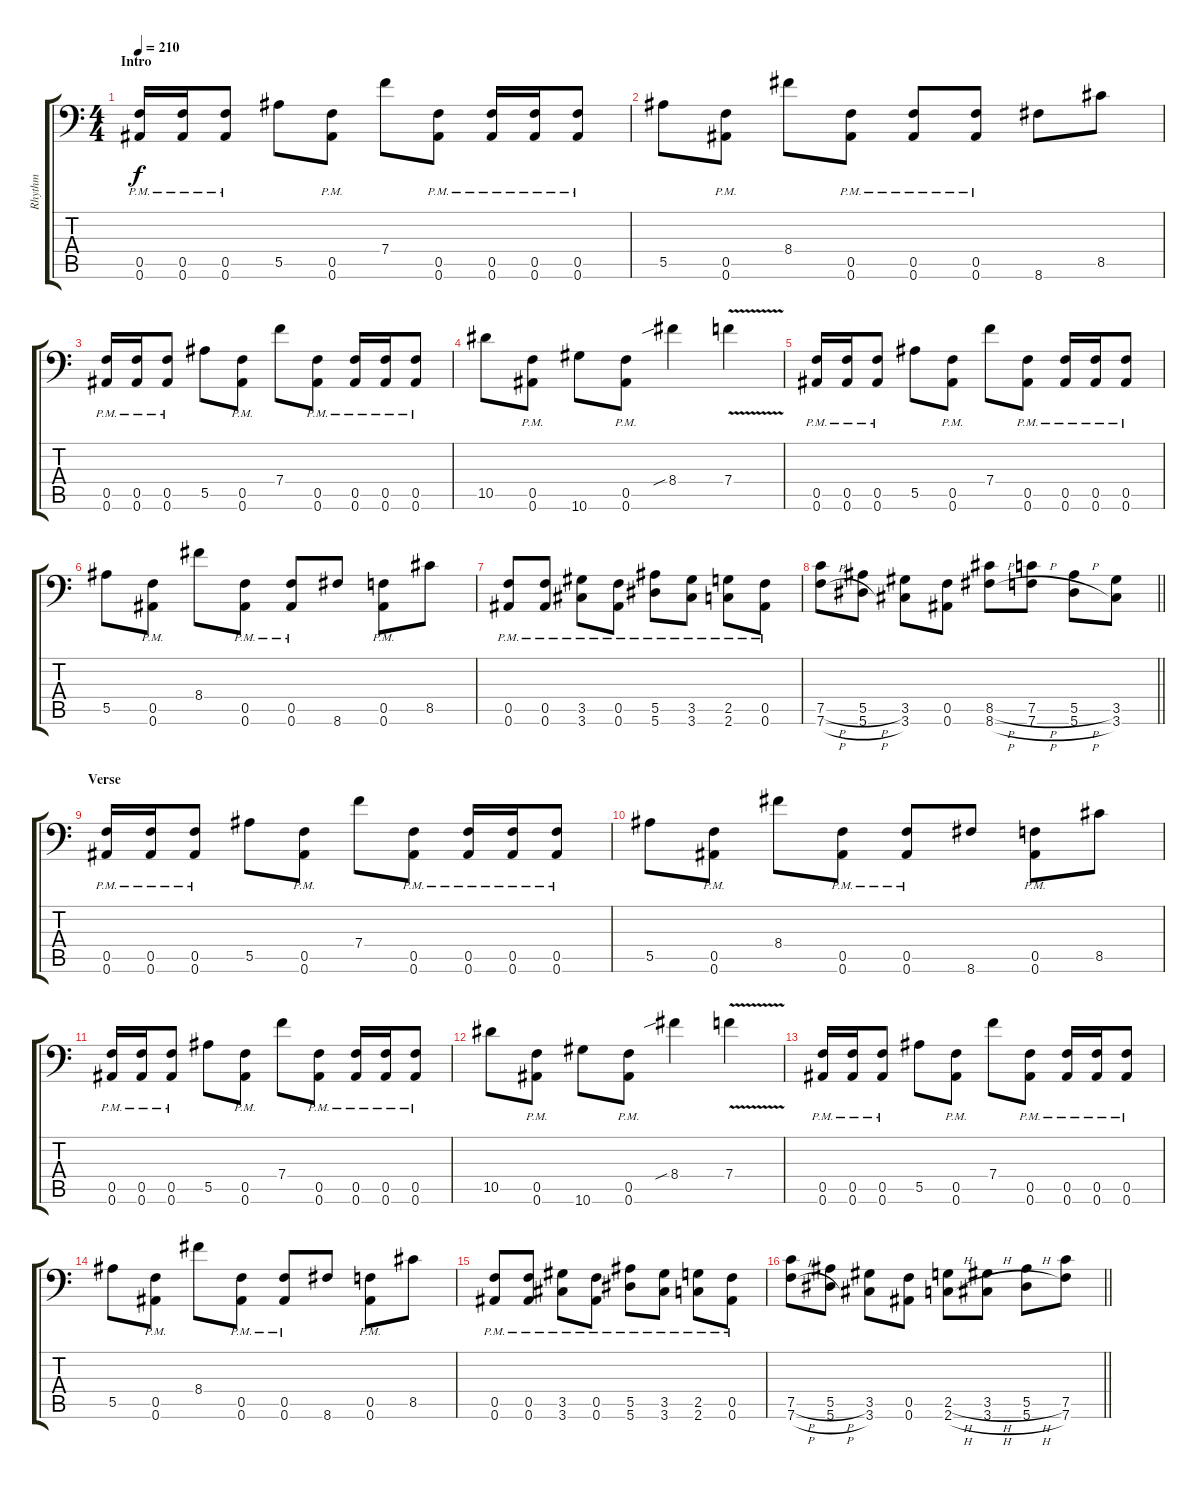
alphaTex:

\track ("Rhythm" "Rhythm") {instrument overdrivenguitar}
\staff {score tabs}
\tuning (C4 G3 Eb3 Bb2 F2 Bb1) {hide}
\ts (4 4)
\section ("" "Intro")
\tempo 210
\clef f4
\ks c
(0.5{pm} 0.6{pm}).16{dy f instrument overdrivenguitar} (0.5{pm} 0.6{pm}).16 (0.5{pm} 0.6{pm}).8 5.5.8 (0.5{pm} 0.6{pm}).8 7.4.8 (0.5{pm} 0.6{pm}).8 (0.5{pm} 0.6{pm}).16 (0.5{pm} 0.6{pm}).16 (0.5{pm} 0.6{pm}).8 |
5.5.8 (0.5{pm} 0.6{pm}).8 8.4.8 (0.5{pm} 0.6{pm}).8 (0.5{pm} 0.6{pm}).8 (0.5{pm} 0.6{pm}).8 8.6.8 8.5.8 |
(0.5{pm} 0.6{pm}).16 (0.5{pm} 0.6{pm}).16 (0.5{pm} 0.6{pm}).8 5.5.8 (0.5{pm} 0.6{pm}).8 7.4.8 (0.5{pm} 0.6{pm}).8 (0.5{pm} 0.6{pm}).16 (0.5{pm} 0.6{pm}).16 (0.5{pm} 0.6{pm}).8 |
10.5.8 (0.5{pm} 0.6{pm}).8 10.6.8 (0.5{pm} 0.6{pm}).8 8.4{sib}.4 7.4{v}.4 |
(0.5{pm} 0.6{pm}).16 (0.5{pm} 0.6{pm}).16 (0.5{pm} 0.6{pm}).8 5.5.8 (0.5{pm} 0.6{pm}).8 7.4.8 (0.5{pm} 0.6{pm}).8 (0.5{pm} 0.6{pm}).16 (0.5{pm} 0.6{pm}).16 (0.5{pm} 0.6{pm}).8 |
5.5.8 (0.5{pm} 0.6{pm}).8 8.4.8 (0.5{pm} 0.6{pm}).8 (0.5{pm} 0.6{pm}).8 8.6.8 (0.5{pm} 0.6{pm}).8 8.5.8 |
(0.5{pm} 0.6{pm}).8 (0.5{pm} 0.6{pm}).8 (3.5{pm} 3.6{pm}).8 (0.5{pm} 0.6{pm}).8 (5.5{pm} 5.6{pm}).8 (3.5 3.6{pm}).8 (2.5{pm} 2.6{pm}).8 (0.5{pm} 0.6{pm}).8 |
\barLineRight lightlight
(7.5{h} 7.6{h}).8 (5.5{h} 5.6{h}).8 (3.5 3.6).8 (0.5 0.6).8 (8.5{h} 8.6{h}).8 (7.5{h} 7.6{h}).8 (5.5{h} 5.6{h}).8 (3.5 3.6).8 |
\section ("" "Verse")
(0.5{pm} 0.6{pm}).16 (0.5{pm} 0.6{pm}).16 (0.5{pm} 0.6{pm}).8 5.5.8 (0.5{pm} 0.6{pm}).8 7.4.8 (0.5{pm} 0.6{pm}).8 (0.5{pm} 0.6{pm}).16 (0.5{pm} 0.6{pm}).16 (0.5{pm} 0.6{pm}).8 |
5.5.8 (0.5{pm} 0.6{pm}).8 8.4.8 (0.5{pm} 0.6{pm}).8 (0.5{pm} 0.6{pm}).8 8.6.8 (0.5{pm} 0.6{pm}).8 8.5.8 |
(0.5{pm} 0.6{pm}).16 (0.5{pm} 0.6{pm}).16 (0.5{pm} 0.6{pm}).8 5.5.8 (0.5{pm} 0.6{pm}).8 7.4.8 (0.5{pm} 0.6{pm}).8 (0.5{pm} 0.6{pm}).16 (0.5{pm} 0.6{pm}).16 (0.5{pm} 0.6{pm}).8 |
10.5.8 (0.5{pm} 0.6{pm}).8 10.6.8 (0.5{pm} 0.6{pm}).8 8.4{sib}.4 7.4{v}.4 |
(0.5{pm} 0.6{pm}).16 (0.5{pm} 0.6{pm}).16 (0.5{pm} 0.6{pm}).8 5.5.8 (0.5{pm} 0.6{pm}).8 7.4.8 (0.5{pm} 0.6{pm}).8 (0.5{pm} 0.6{pm}).16 (0.5{pm} 0.6{pm}).16 (0.5{pm} 0.6{pm}).8 |
5.5.8 (0.5{pm} 0.6{pm}).8 8.4.8 (0.5{pm} 0.6{pm}).8 (0.5{pm} 0.6{pm}).8 8.6.8 (0.5{pm} 0.6{pm}).8 8.5.8 |
(0.5{pm} 0.6{pm}).8 (0.5{pm} 0.6{pm}).8 (3.5{pm} 3.6{pm}).8 (0.5{pm} 0.6{pm}).8 (5.5{pm} 5.6{pm}).8 (3.5{pm} 3.6{pm}).8 (2.5{pm} 2.6{pm}).8 (0.5{pm} 0.6{pm}).8 |
\barLineRight lightlight
(7.5{h} 7.6{h}).8 (5.5{h} 5.6{h}).8 (3.5 3.6).8 (0.5 0.6).8 (2.5{h} 2.6{h}).8 (3.5{h} 3.6{h}).8 (5.5{h} 5.6{h}).8 (7.5 7.6).8
